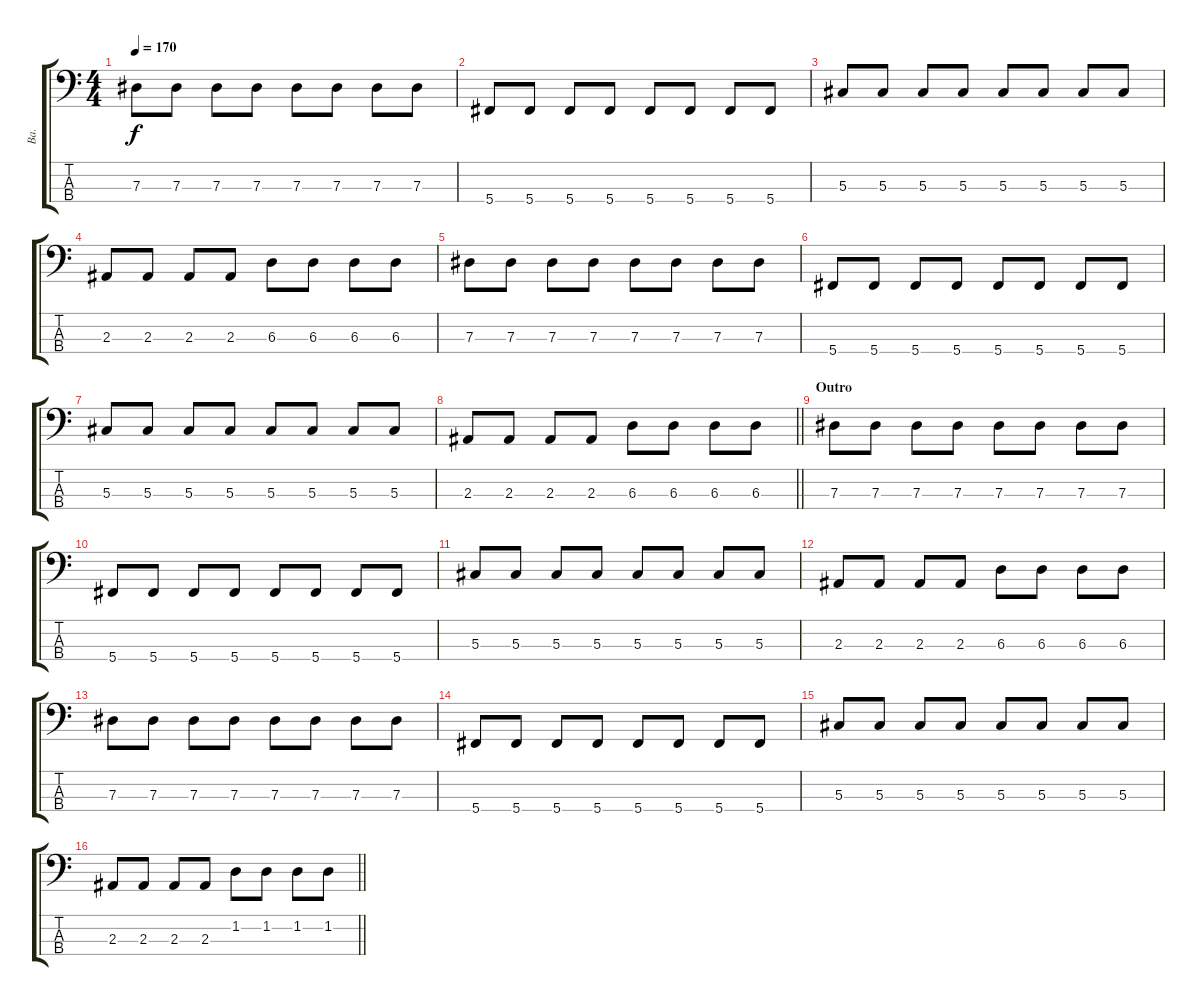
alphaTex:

\track ("Ba." "Ba.") {instrument electricbassfinger}
\staff {score tabs}
\tuning (Gb2 Db2 Ab1 Db1) {hide}
\ts (4 4)
\tempo 170
\clef f4
\ks c
7.3.8{dy f} 7.3.8 7.3.8 7.3.8 7.3.8 7.3.8 7.3.8 7.3.8 |
5.4.8 5.4.8 5.4.8 5.4.8 5.4.8 5.4.8 5.4.8 5.4.8 |
5.3.8 5.3.8 5.3.8 5.3.8 5.3.8 5.3.8 5.3.8 5.3.8 |
2.3.8 2.3.8 2.3.8 2.3.8 6.3.8 6.3.8 6.3.8 6.3.8 |
7.3.8 7.3.8 7.3.8 7.3.8 7.3.8 7.3.8 7.3.8 7.3.8 |
5.4.8 5.4.8 5.4.8 5.4.8 5.4.8 5.4.8 5.4.8 5.4.8 |
5.3.8 5.3.8 5.3.8 5.3.8 5.3.8 5.3.8 5.3.8 5.3.8 |
\barLineRight lightlight
2.3.8 2.3.8 2.3.8 2.3.8 6.3.8 6.3.8 6.3.8 6.3.8 |
\section ("" "Outro")
7.3.8 7.3.8 7.3.8 7.3.8 7.3.8 7.3.8 7.3.8 7.3.8 |
5.4.8 5.4.8 5.4.8 5.4.8 5.4.8 5.4.8 5.4.8 5.4.8 |
5.3.8 5.3.8 5.3.8 5.3.8 5.3.8 5.3.8 5.3.8 5.3.8 |
2.3.8 2.3.8 2.3.8 2.3.8 6.3.8 6.3.8 6.3.8 6.3.8 |
7.3.8 7.3.8 7.3.8 7.3.8 7.3.8 7.3.8 7.3.8 7.3.8 |
5.4.8 5.4.8 5.4.8 5.4.8 5.4.8 5.4.8 5.4.8 5.4.8 |
5.3.8 5.3.8 5.3.8 5.3.8 5.3.8 5.3.8 5.3.8 5.3.8 |
\barLineRight lightlight
2.3.8 2.3.8 2.3.8 2.3.8 1.2.8 1.2.8 1.2.8 1.2.8
